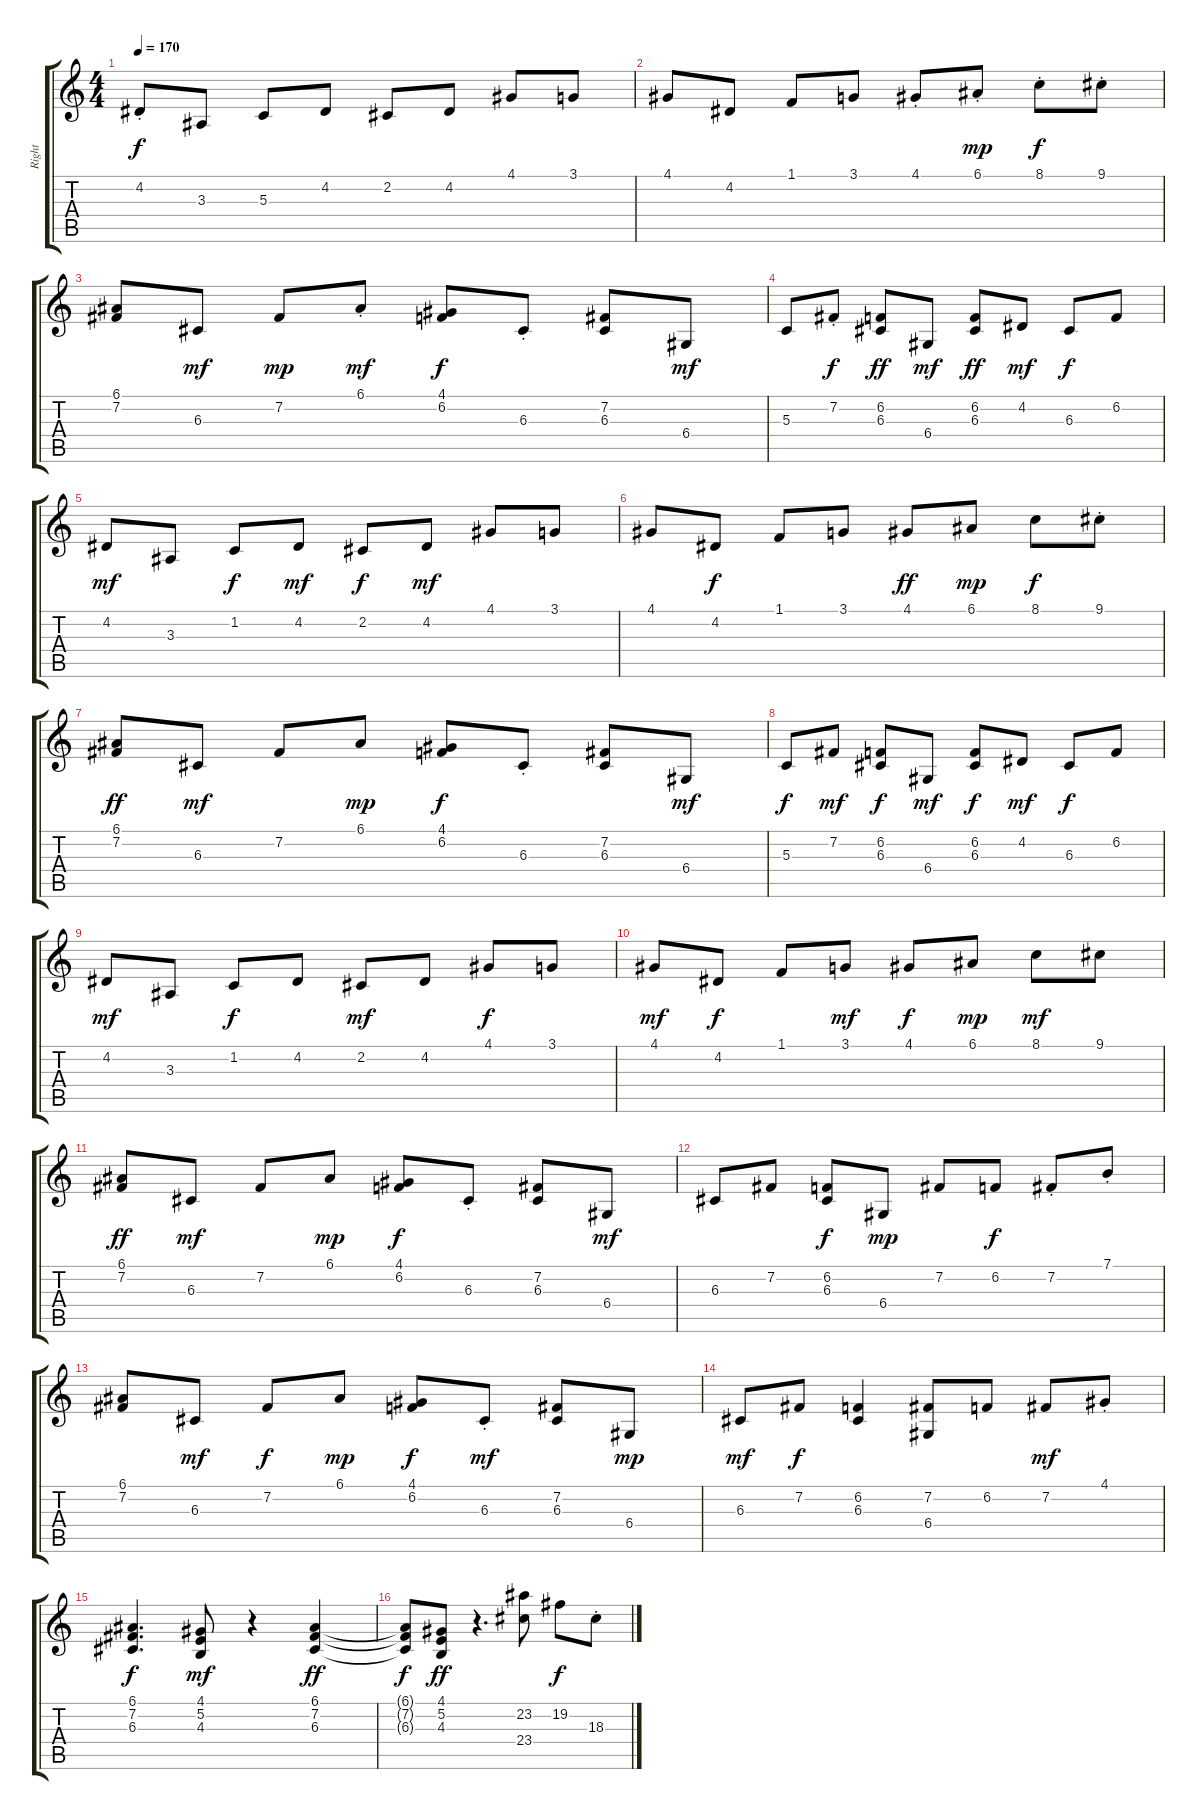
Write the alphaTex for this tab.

\track ("Right" "Right") {instrument acousticgrandpiano}
\staff {score tabs}
\tuning (E4 B3 G3 D3 A2 E2) {hide}
\ts (4 4)
\tempo 170
\clef g2
\ks c
4.2{st}.8{dy f instrument acousticgrandpiano} 3.3.8 5.3.8 4.2.8 2.2.8 4.2.8 4.1.8 3.1.8 |
4.1.8 4.2.8 1.1.8 3.1.8 4.1{st}.8 6.1{st}.8{dy mp} 8.1{st}.8{dy f} 9.1{st}.8 |
(6.1 7.2).8 6.3.8{dy mf} 7.2.8{dy mp} 6.1{st}.8{dy mf} (4.1 6.2).8{dy f} 6.3{st}.8 (7.2 6.3).8 6.4.8{dy mf} |
5.3.8 7.2{st}.8{dy f} (6.2 6.3).8{dy ff} 6.4.8{dy mf} (6.2 6.3).8{dy ff} 4.2.8{dy mf} 6.3.8{dy f} 6.2.8 |
4.2.8{dy mf} 3.3.8 1.2.8{dy f} 4.2.8{dy mf} 2.2.8{dy f} 4.2.8{dy mf} 4.1.8 3.1.8 |
4.1.8 4.2.8{dy f} 1.1.8 3.1.8 4.1.8{dy ff} 6.1.8{dy mp} 8.1.8{dy f} 9.1{st}.8 |
(6.1 7.2).8{dy ff} 6.3.8{dy mf} 7.2.8 6.1.8{dy mp} (4.1 6.2).8{dy f} 6.3{st}.8 (7.2 6.3).8 6.4.8{dy mf} |
5.3.8{dy f} 7.2.8{dy mf} (6.2 6.3).8{dy f} 6.4.8{dy mf} (6.2 6.3).8{dy f} 4.2.8{dy mf} 6.3.8{dy f} 6.2.8 |
4.2.8{dy mf} 3.3.8 1.2.8{dy f} 4.2.8 2.2.8{dy mf} 4.2.8 4.1.8{dy f} 3.1.8 |
4.1.8{dy mf} 4.2.8{dy f} 1.1.8 3.1.8{dy mf} 4.1.8{dy f} 6.1.8{dy mp} 8.1.8{dy mf} 9.1.8 |
(6.1 7.2).8{dy ff} 6.3.8{dy mf} 7.2.8 6.1.8{dy mp} (4.1 6.2).8{dy f} 6.3{st}.8 (7.2 6.3).8 6.4.8{dy mf} |
6.3.8 7.2.8 (6.2 6.3).8{dy f} 6.4.8{dy mp} 7.2.8 6.2.8{dy f} 7.2{st}.8 7.1{st}.8 |
(6.1 7.2).8 6.3.8{dy mf} 7.2.8{dy f} 6.1.8{dy mp} (4.1 6.2).8{dy f} 6.3{st}.8{dy mf} (7.2 6.3).8 6.4.8{dy mp} |
6.3.8{dy mf} 7.2.8{dy f} (6.2 6.3).4 (7.2 6.4).8 6.2.8 7.2.8{dy mf} 4.1{st}.8 |
(6.1 7.2 6.3).4{d dy f} (4.1 5.2 4.3).8{dy mf} r.4 (6.1 7.2 6.3).4{dy ff} |
(6.1{t} 7.2{t} 6.3{t}).8{dy f} (4.1 5.2 4.3).8{dy ff} r.4{d} (23.2 23.4).8 19.2.8{dy f} 18.3{st}.8
